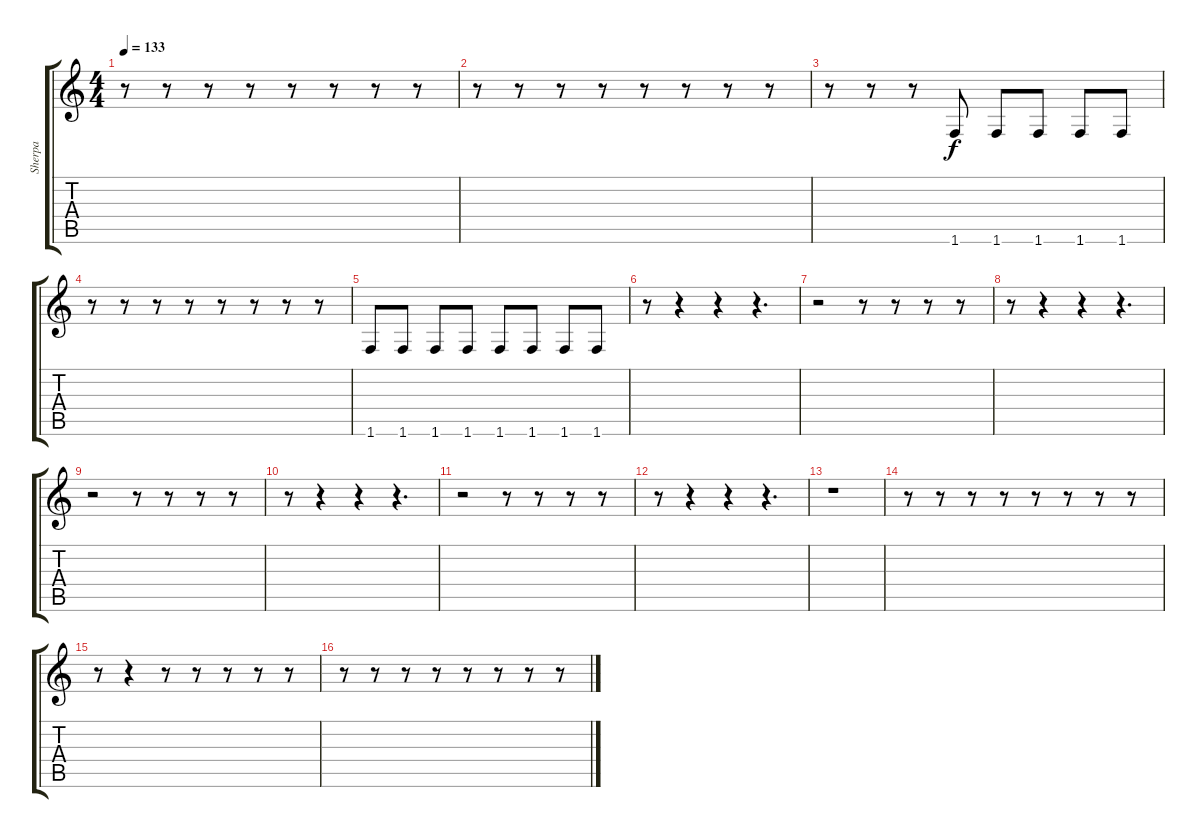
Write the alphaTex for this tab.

\track ("Sherpa" "Sherpa") {instrument electricbasspick}
\staff {score tabs}
\tuning (E4 B3 G3 D3 A2 E2) {hide}
\ts (4 4)
\tempo 133
\clef g2
\ks c
r.8{dy f} r.8 r.8 r.8 r.8 r.8 r.8 r.8 |
r.8 r.8 r.8 r.8 r.8 r.8 r.8 r.8 |
r.8 r.8 r.8 1.6.8 1.6.8 1.6.8 1.6.8 1.6.8 |
r.8 r.8 r.8 r.8 r.8 r.8 r.8 r.8 |
1.6.8 1.6.8 1.6.8 1.6.8 1.6.8 1.6.8 1.6.8 1.6.8 |
r.8 r.4 r.4 r.4{d} |
r.2 r.8 r.8 r.8 r.8 |
r.8 r.4 r.4 r.4{d} |
r.2 r.8 r.8 r.8 r.8 |
r.8 r.4 r.4 r.4{d} |
r.2 r.8 r.8 r.8 r.8 |
r.8 r.4 r.4 r.4{d} |
r.1 |
r.8 r.8 r.8 r.8 r.8 r.8 r.8 r.8 |
r.8 r.4 r.8 r.8 r.8 r.8 r.8 |
r.8 r.8 r.8 r.8 r.8 r.8 r.8 r.8
